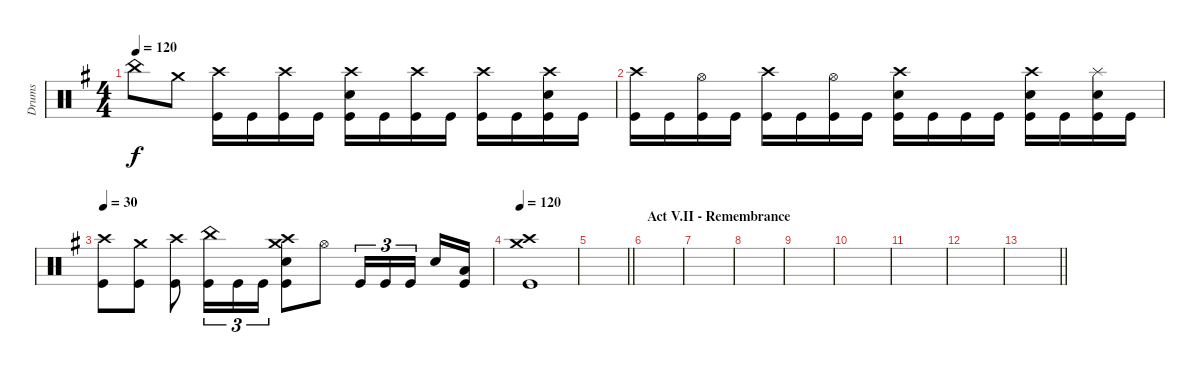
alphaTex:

\track ("Drums" "Drums") {instrument percussion}
\staff
\articulation defaults
\ts (4 4)
\tempo 120
\clef neutral
\ks eminor "China (hit)".8{dy f} "Crash medium (hit)".8
("Crash high (hit)" "Kick (hit)").16 "Kick (hit)".16 ("Crash high (hit)" "Kick (hit)").16 "Kick (hit)".16 ("Crash high (hit)" "Electric Snare (hit)" "Kick (hit)").16 "Kick (hit)".16 ("Crash high (hit)" "Kick (hit)").16 "Kick (hit)".16 ("Crash high (hit)" "Kick (hit)").16 "Kick (hit)".16 ("Crash high (hit)" "Electric Snare (hit)" "Kick (hit)").16 "Kick (hit)".16 |
("Crash high (hit)" "Kick (hit)").16 "Kick (hit)".16 ("Hi-Hat (open)" "Kick (hit)").16 "Kick (hit)".16 ("Crash high (hit)" "Kick (hit)").16 "Kick (hit)".16 ("Hi-Hat (open)" "Kick (hit)").16 "Kick (hit)".16 ("Crash high (hit)" "Electric Snare (hit)" "Kick (hit)").16 "Kick (hit)".16 "Kick (hit)".16 "Kick (hit)".16 ("Crash high (hit)" "Electric Snare (hit)" "Kick (hit)").16 "Kick (hit)".16 ("Splash (hit)" "Electric Snare (hit)" "Kick (hit)").16 "Kick (hit)".16 |
\tempo 30
("Crash high (hit)" "Kick (hit)").8 ("Crash medium (hit)" "Kick (hit)").8 ("Crash high (hit)" "Kick (hit)").8 ("China (hit)" "Kick (hit)").16{tu (3 2)} "Kick (hit)".16{tu (3 2)} "Kick (hit)".16{tu (3 2)} ("Crash high (hit)" "Crash medium (hit)" "Electric Snare (hit)" "Kick (hit)").8 "Hi-Hat (open)".8 "Kick (hit)".16{tu (3 2)} "Kick (hit)".16{tu (3 2)} "Kick (hit)".16{tu (3 2) beam splitsecondary} "Electric Snare (hit)".16 ("Low Floor Tom (hit)" "Kick (hit)").16 |
\tempo 120
("Crash high (hit)" "Crash medium (hit)" "Kick (hit)").1 |
\barLineRight lightlight
|
\section ("" "Act V.II - Remembrance")
|
|
|
|
|
|
|
\barLineRight lightlight
